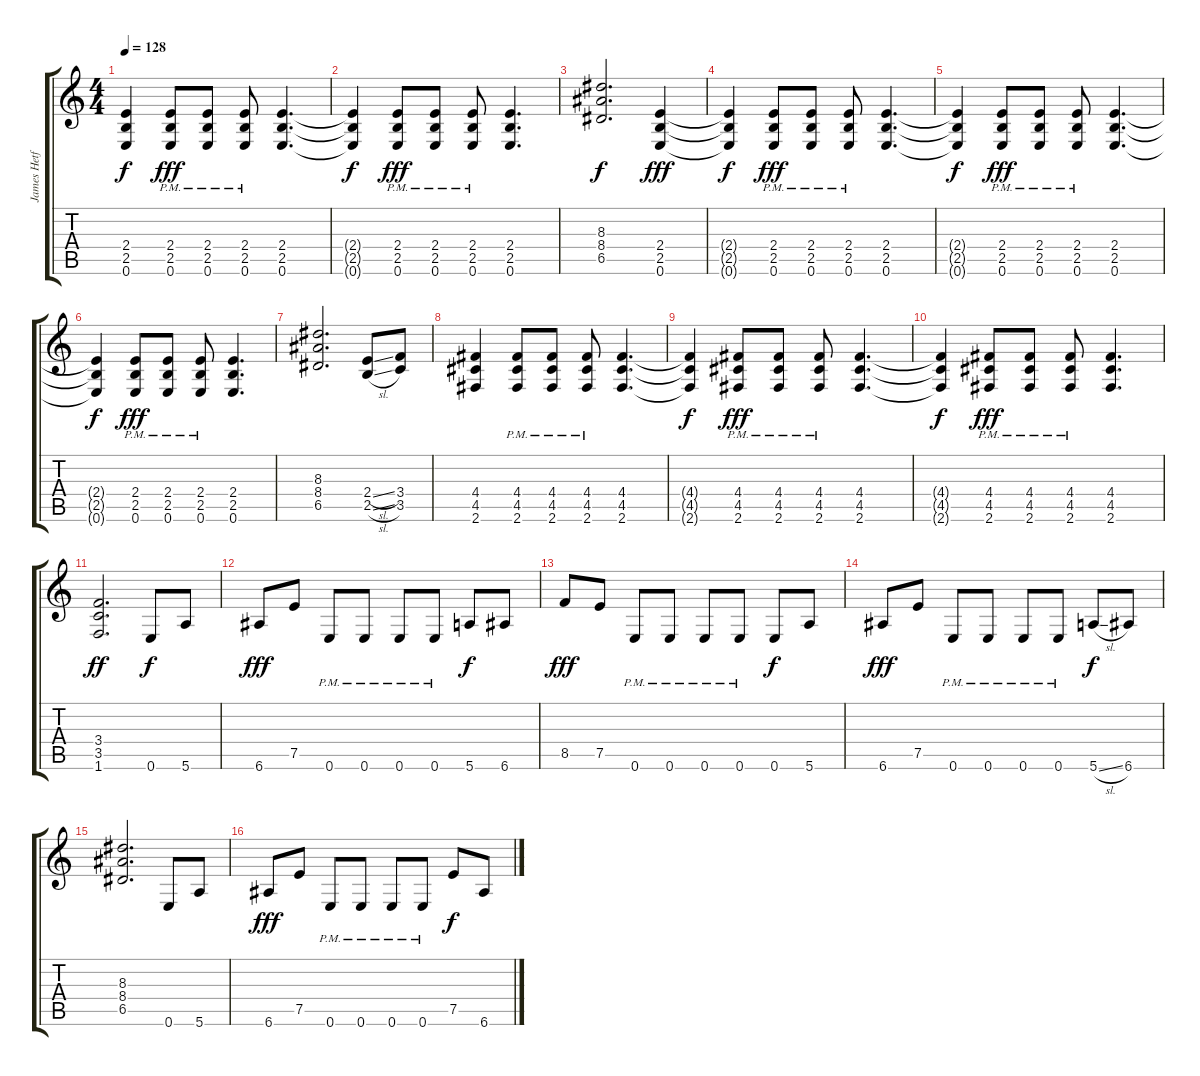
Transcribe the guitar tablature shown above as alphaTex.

\track ("James Hetfield (Guitar I)" "James Hetf") {instrument distortionguitar}
\staff {score tabs}
\tuning (E4 B3 G3 D3 A2 E2) {hide}
\ts (4 4)
\tempo 128
\clef g2
\ks c
(2.4{t} 2.5{t} 0.6{t}).4{dy f} (2.4{pm} 2.5{pm} 0.6{pm}).8{dy fff} (2.4{pm} 2.5{pm} 0.6{pm}).8 (2.4{pm} 2.5{pm} 0.6{pm}).8 (2.4 2.5 0.6).4{d} |
(2.4{t} 2.5{t} 0.6{t}).4{dy f} (2.4{pm} 2.5{pm} 0.6{pm}).8{dy fff} (2.4{pm} 2.5{pm} 0.6{pm}).8 (2.4{pm} 2.5{pm} 0.6{pm}).8 (2.4 2.5 0.6).4{d} |
(8.3 8.4 6.5).2{d dy f} (2.4 2.5 0.6).4{dy fff} |
(2.4{t} 2.5{t} 0.6{t}).4{dy f} (2.4{pm} 2.5{pm} 0.6{pm}).8{dy fff} (2.4{pm} 2.5{pm} 0.6{pm}).8 (2.4{pm} 2.5{pm} 0.6{pm}).8 (2.4 2.5 0.6).4{d} |
(2.4{t} 2.5{t} 0.6{t}).4{dy f} (2.4{pm} 2.5{pm} 0.6{pm}).8{dy fff} (2.4{pm} 2.5{pm} 0.6{pm}).8 (2.4{pm} 2.5{pm} 0.6{pm}).8 (2.4 2.5 0.6).4{d} |
(2.4{t} 2.5{t} 0.6{t}).4{dy f} (2.4{pm} 2.5{pm} 0.6{pm}).8{dy fff} (2.4{pm} 2.5{pm} 0.6{pm}).8 (2.4{pm} 2.5{pm} 0.6{pm}).8 (2.4 2.5 0.6).4{d} |
(8.3 8.4 6.5).2{d} (2.4{sl} 2.5{sl}).8 (3.4 3.5).8 |
(4.4 4.5 2.6).4 (4.4{pm} 4.5{pm} 2.6{pm}).8 (4.4{pm} 4.5{pm} 2.6{pm}).8 (4.4{pm} 4.5{pm} 2.6{pm}).8 (4.4 4.5 2.6).4{d} |
(4.4{t} 4.5{t} 2.6{t}).4{dy f} (4.4{pm} 4.5{pm} 2.6{pm}).8{dy fff} (4.4{pm} 4.5{pm} 2.6{pm}).8 (4.4{pm} 4.5{pm} 2.6{pm}).8 (4.4 4.5 2.6).4{d} |
(4.4{t} 4.5{t} 2.6{t}).4{dy f} (4.4{pm} 4.5{pm} 2.6{pm}).8{dy fff} (4.4{pm} 4.5{pm} 2.6{pm}).8 (4.4{pm} 4.5{pm} 2.6{pm}).8 (4.4 4.5 2.6).4{d} |
(3.4 3.5 1.6).2{d dy ff} 0.6.8{dy f} 5.6.8 |
6.6.8{dy fff} 7.5.8 0.6{pm}.8 0.6{pm}.8 0.6{pm}.8 0.6{pm}.8 5.6.8{dy f} 6.6.8 |
8.5.8{dy fff} 7.5.8 0.6{pm}.8 0.6{pm}.8 0.6{pm}.8 0.6{pm}.8 0.6.8{dy f} 5.6.8 |
6.6.8{dy fff} 7.5.8 0.6{pm}.8 0.6{pm}.8 0.6{pm}.8 0.6{pm}.8 5.6{sl}.8{dy f} 6.6.8 |
(8.3 8.4 6.5).2{d} 0.6.8 5.6.8 |
6.6.8{dy fff} 7.5.8 0.6{pm}.8 0.6{pm}.8 0.6{pm}.8 0.6{pm}.8 7.5.8{dy f} 6.6.8
